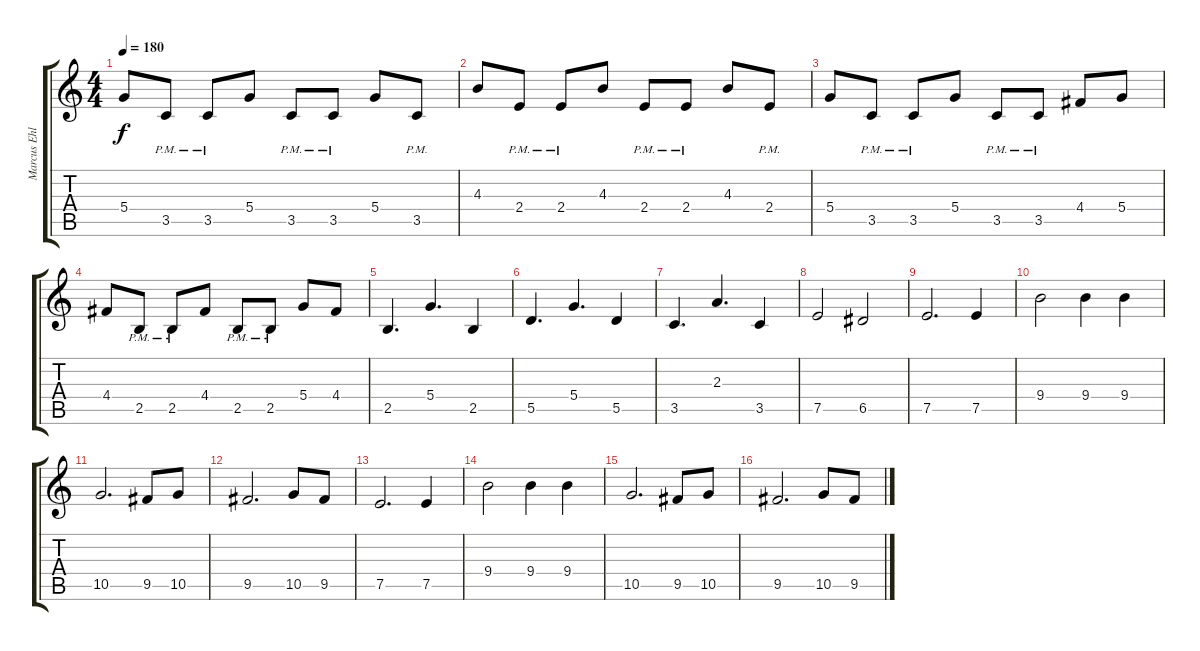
\track ("Marcus Ehlin" "Marcus Ehl") {instrument distortionguitar}
\staff {score tabs}
\tuning (E4 B3 G3 D3 A2 E2) {hide}
\ts (4 4)
\tempo 180
\clef g2
\ks c
5.4.8{dy f} 3.5{pm}.8 3.5{pm}.8 5.4.8 3.5{pm}.8 3.5{pm}.8 5.4.8 3.5{pm}.8 |
4.3.8 2.4{pm}.8 2.4{pm}.8 4.3.8 2.4{pm}.8 2.4{pm}.8 4.3.8 2.4{pm}.8 |
5.4.8 3.5{pm}.8 3.5{pm}.8 5.4.8 3.5{pm}.8 3.5{pm}.8 4.4.8 5.4.8 |
4.4.8 2.5{pm}.8 2.5{pm}.8 4.4.8 2.5{pm}.8 2.5{pm}.8 5.4.8 4.4.8 |
2.5.4{d} 5.4.4{d} 2.5.4 |
5.5.4{d} 5.4.4{d} 5.5.4 |
3.5.4{d} 2.3.4{d} 3.5.4 |
7.5.2 6.5.2 |
7.5.2{d} 7.5.4 |
9.4.2 9.4.4 9.4.4 |
10.5.2{d} 9.5.8 10.5.8 |
9.5.2{d} 10.5.8 9.5.8 |
7.5.2{d} 7.5.4 |
9.4.2 9.4.4 9.4.4 |
10.5.2{d} 9.5.8 10.5.8 |
9.5.2{d} 10.5.8 9.5.8
